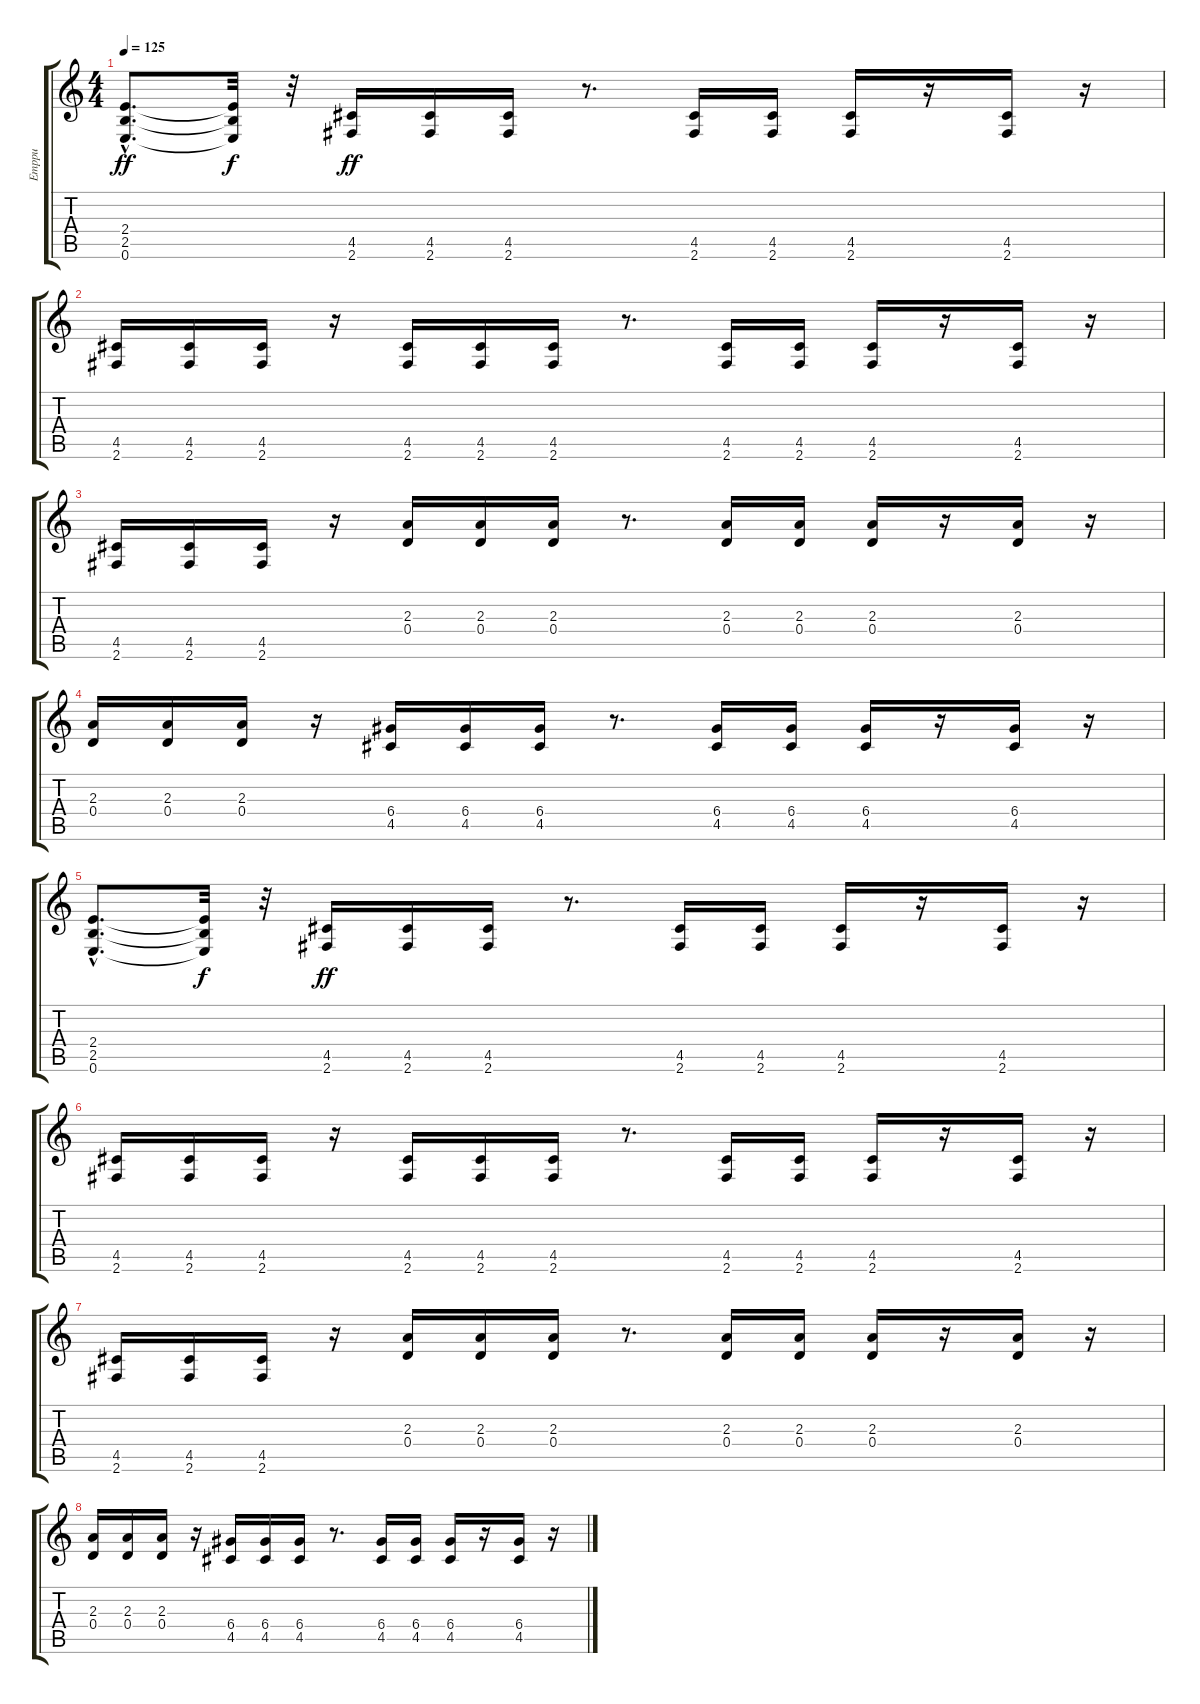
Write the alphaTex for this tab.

\track ("Emppu" "Emppu") {instrument distortionguitar}
\staff {score tabs}
\tuning (E4 B3 G3 D3 A2 E2) {hide}
\ts (4 4)
\tempo 125
\clef g2
\ks c
(2.4{hac} 2.5{hac} 0.6{hac}).8{d dy ff} (2.4{t} 2.5{t} 0.6{t}).32{dy f} r.32 (4.5 2.6).16{dy ff} (4.5 2.6).16 (4.5 2.6).16 r.8{d} (4.5 2.6).16 (4.5 2.6).16 (4.5 2.6).16 r.16 (4.5 2.6).16 r.16 |
(4.5 2.6).16 (4.5 2.6).16 (4.5 2.6).16 r.16 (4.5 2.6).16 (4.5 2.6).16 (4.5 2.6).16 r.8{d} (4.5 2.6).16 (4.5 2.6).16 (4.5 2.6).16 r.16 (4.5 2.6).16 r.16 |
(4.5 2.6).16 (4.5 2.6).16 (4.5 2.6).16 r.16 (2.3 0.4).16 (2.3 0.4).16 (2.3 0.4).16 r.8{d} (2.3 0.4).16 (2.3 0.4).16 (2.3 0.4).16 r.16 (2.3 0.4).16 r.16 |
(2.3 0.4).16 (2.3 0.4).16 (2.3 0.4).16 r.16 (6.4 4.5).16 (6.4 4.5).16 (6.4 4.5).16 r.8{d} (6.4 4.5).16 (6.4 4.5).16 (6.4 4.5).16 r.16 (6.4 4.5).16 r.16 |
(2.4{hac} 2.5{hac} 0.6{hac}).8{d} (2.4{t} 2.5{t} 0.6{t}).32{dy f} r.32 (4.5 2.6).16{dy ff} (4.5 2.6).16 (4.5 2.6).16 r.8{d} (4.5 2.6).16 (4.5 2.6).16 (4.5 2.6).16 r.16 (4.5 2.6).16 r.16 |
(4.5 2.6).16 (4.5 2.6).16 (4.5 2.6).16 r.16 (4.5 2.6).16 (4.5 2.6).16 (4.5 2.6).16 r.8{d} (4.5 2.6).16 (4.5 2.6).16 (4.5 2.6).16 r.16 (4.5 2.6).16 r.16 |
(4.5 2.6).16 (4.5 2.6).16 (4.5 2.6).16 r.16 (2.3 0.4).16 (2.3 0.4).16 (2.3 0.4).16 r.8{d} (2.3 0.4).16 (2.3 0.4).16 (2.3 0.4).16 r.16 (2.3 0.4).16 r.16 |
(2.3 0.4).16 (2.3 0.4).16 (2.3 0.4).16 r.16 (6.4 4.5).16 (6.4 4.5).16 (6.4 4.5).16 r.8{d} (6.4 4.5).16 (6.4 4.5).16 (6.4 4.5).16 r.16 (6.4 4.5).16 r.16
